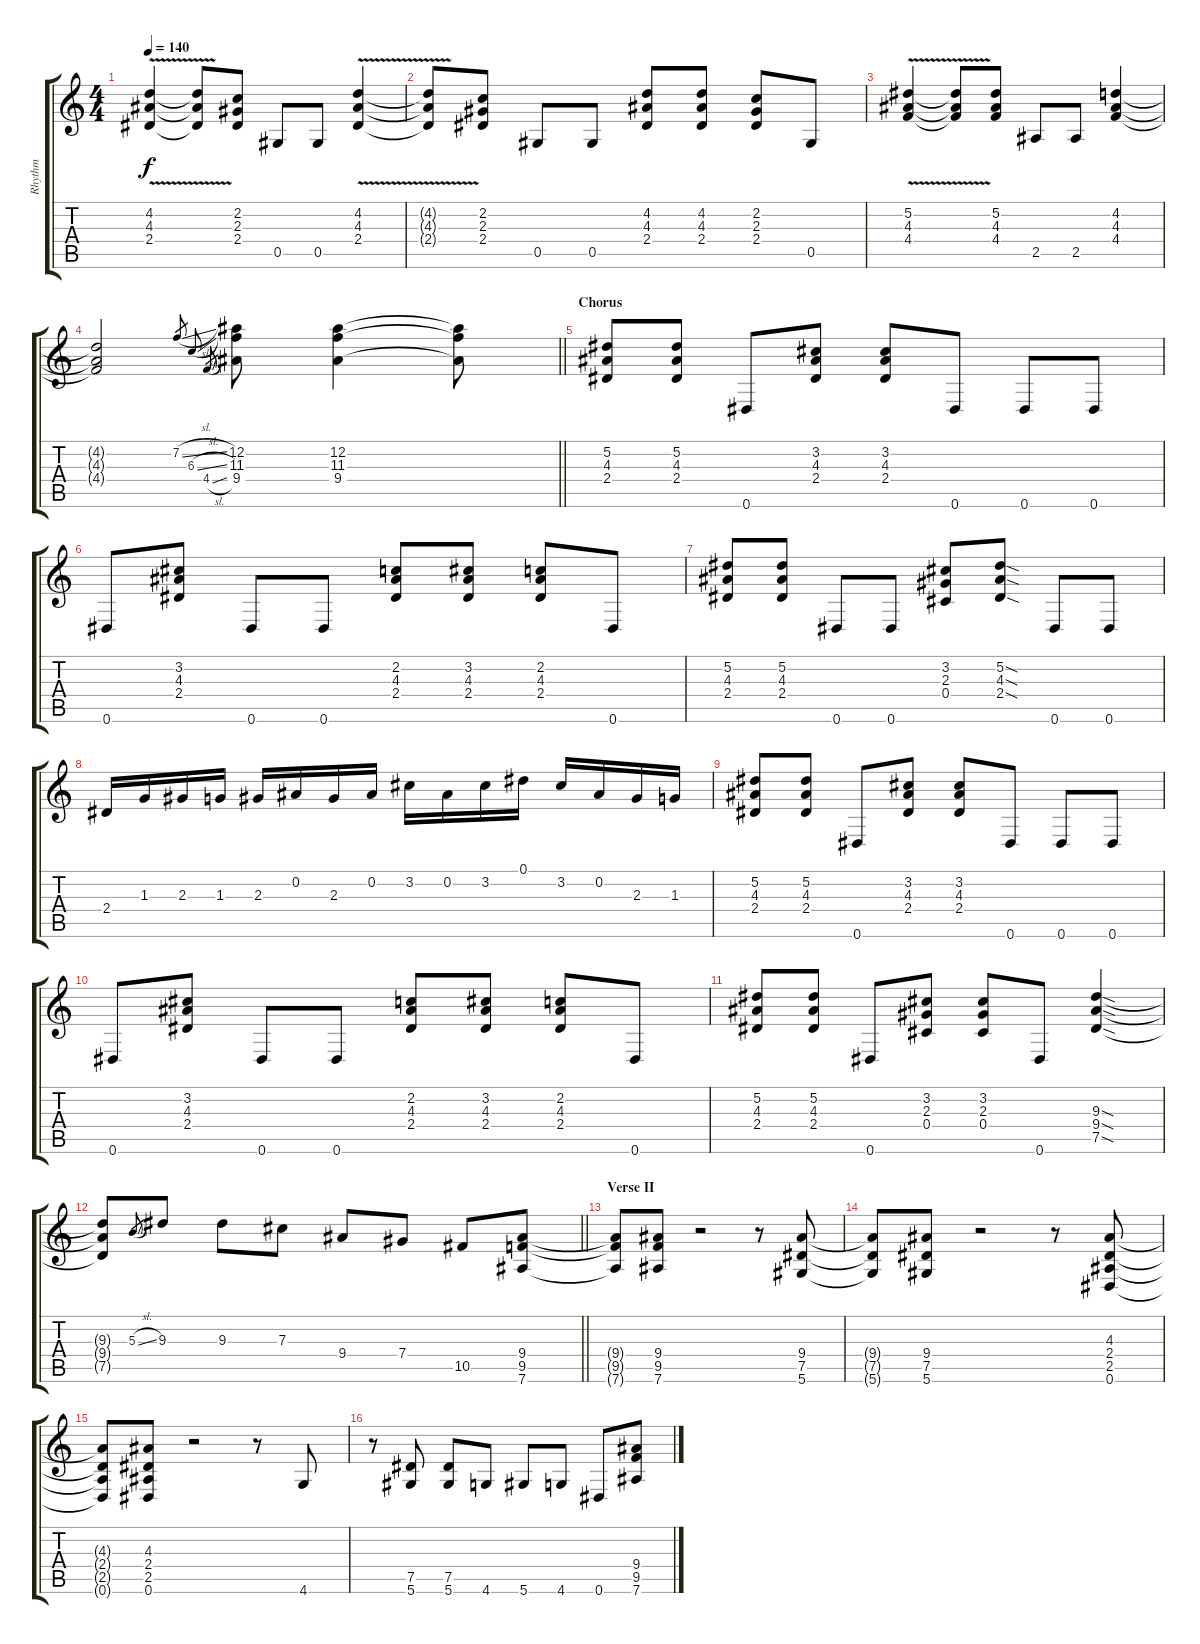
\track ("Rhythm" "Rhythm") {instrument distortionguitar}
\staff {score tabs}
\tuning (Eb4 Bb3 Gb3 Db3 Ab2 Eb2) {hide}
\ts (4 4)
\tempo 140
\clef g2
\ks c
(4.2 4.3{v} 2.4).4{dy f} (4.2{t} 4.3{t} 2.4{t}).8 (2.2 2.3 2.4).8 0.5.8 0.5.8 (4.2 4.3{v} 2.4).4 |
(4.2{t} 4.3{t} 2.4{t}).8 (2.2 2.3 2.4).8 0.5.8 0.5.8 (4.2 4.3 2.4).8 (4.2 4.3 2.4).8 (2.2 2.3 2.4).8 0.5.8 |
(5.2 4.3{v} 4.4{v}).4 (5.2{t} 4.3{t} 4.4{t}).8 (5.2 4.3 4.4).8 2.5.8 2.5.8 (4.2 4.3 4.4).4 |
\barLineRight lightlight
(4.2{t} 4.3{t} 4.4{t}).2 7.2{sl}.32{gr} 6.3{sl}.32{gr onbeat} 4.4{sl}.32{gr} (12.2 11.3 9.4).8 (12.2 11.3 9.4).4 (12.2{t} 11.3{t} 9.4{t}).8 |
\section ("" "Chorus")
(5.2 4.3 2.4).8 (5.2 4.3 2.4).8 0.6.8 (3.2 4.3 2.4).8 (3.2 4.3 2.4).8 0.6.8 0.6.8 0.6.8 |
0.6.8 (3.2 4.3 2.4).8 0.6.8 0.6.8 (2.2 4.3 2.4).8 (3.2 4.3 2.4).8 (2.2 4.3 2.4).8 0.6.8 |
(5.2 4.3 2.4).8 (5.2 4.3 2.4).8 0.6.8 0.6.8 (3.2 2.3 0.4).8 (5.2{sod} 4.3{sod} 2.4{sod}).8 0.6.8 0.6.8 |
2.4.16 1.3.16 2.3.16 1.3.16 2.3.16 0.2.16 2.3.16 0.2.16 3.2.16 0.2.16 3.2.16 0.1.16 3.2.16 0.2.16 2.3.16 1.3.16 |
(5.2 4.3 2.4).8 (5.2 4.3 2.4).8 0.6.8 (3.2 4.3 2.4).8 (3.2 4.3 2.4).8 0.6.8 0.6.8 0.6.8 |
0.6.8 (3.2 4.3 2.4).8 0.6.8 0.6.8 (2.2 4.3 2.4).8 (3.2 4.3 2.4).8 (2.2 4.3 2.4).8 0.6.8 |
(5.2 4.3 2.4).8 (5.2 4.3 2.4).8 0.6.8 (3.2 2.3 0.4).8 (3.2 2.3 0.4).8 0.6.8 (9.3{sod} 9.4{sod} 7.5{sod}).4 |
\barLineRight lightlight
(9.3{t} 9.4{t} 7.5{t}).8 5.3{sl}.8{gr} 9.3.8 9.3.8 7.3.8 9.4.8 7.4.8 10.5.8 (9.4 9.5 7.6).8 |
\section ("" "Verse II")
(9.4{t} 9.5{t} 7.6{t}).8 (9.4 9.5 7.6).8 r.2 r.8 (9.4 7.5 5.6).8 |
(9.4{t} 7.5{t} 5.6{t}).8 (9.4 7.5 5.6).8 r.2 r.8 (4.3 2.4 2.5 0.6).8 |
(4.3{t} 2.4{t} 2.5{t} 0.6{t}).8 (4.3 2.4 2.5 0.6).8 r.2 r.8 4.6.8 |
r.8 (7.5 5.6).8 (7.5 5.6).8 4.6.8 5.6.8 4.6.8 0.6.8 (9.4 9.5 7.6).8
